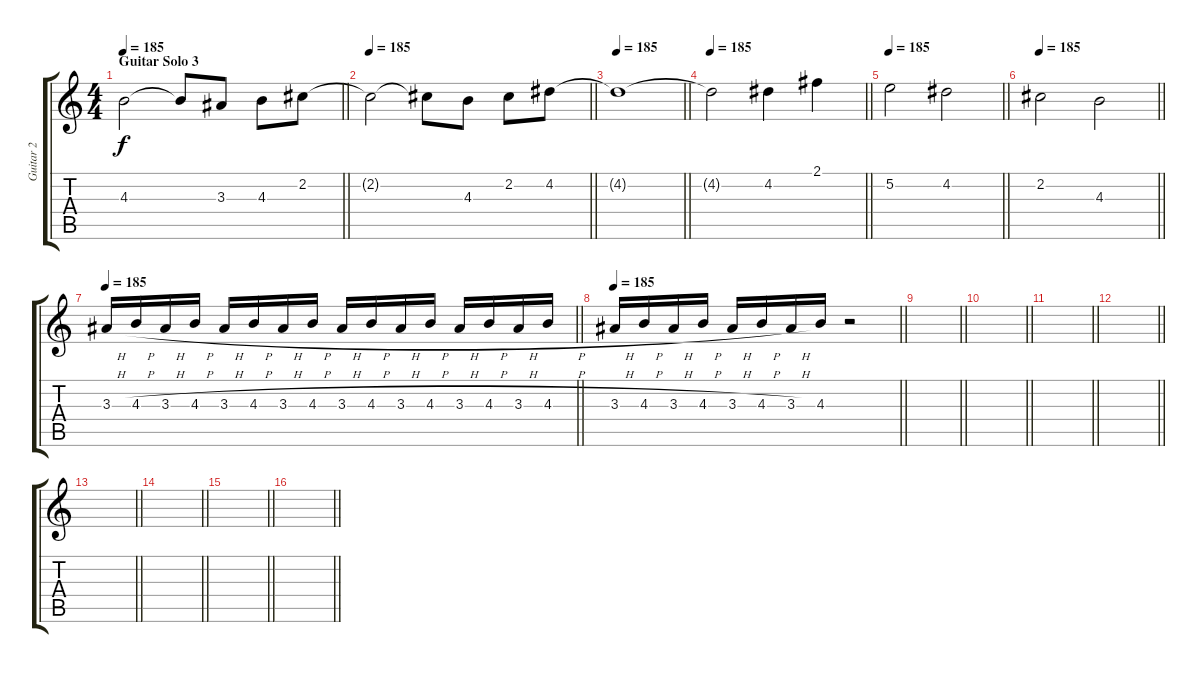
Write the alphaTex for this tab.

\track ("Guitar 2" "Guitar 2") {instrument distortionguitar}
\staff {score tabs}
\tuning (E4 B3 G3 D3 A2 E2) {hide}
\ts (4 4)
\section ("" "Guitar Solo 3")
\tempo 185
\clef g2
\barLineRight lightlight
\ks c
4.3.2{dy f} 4.3{t}.8 3.3.8 4.3.8 2.2.8 |
\tempo 185
\barLineRight lightlight
2.2{t}.2 2.2{t}.8 4.3.8 2.2.8 4.2.8 |
\tempo 185
\barLineRight lightlight
4.2{t}.1 |
\tempo 185
\barLineRight lightlight
4.2{t}.2 4.2.4 2.1.4 |
\tempo 185
\barLineRight lightlight
5.2.2 4.2.2 |
\tempo 185
\barLineRight lightlight
2.2.2 4.3.2 |
\tempo 185
\barLineRight lightlight
3.3{h}.16 4.3{h}.16 3.3{h}.16 4.3{h}.16 3.3{h}.16 4.3{h}.16 3.3{h}.16 4.3{h}.16 3.3{h}.16 4.3{h}.16 3.3{h}.16 4.3{h}.16 3.3{h}.16 4.3{h}.16 3.3{h}.16 4.3{h}.16 |
\tempo 185
\barLineRight lightlight
3.3{h}.16 4.3{h}.16 3.3{h}.16 4.3{h}.16 3.3{h}.16 4.3{h}.16 3.3{h}.16 4.3.16 r.2 |
\barLineRight lightlight
|
\barLineRight lightlight
|
\barLineRight lightlight
|
\barLineRight lightlight
|
\barLineRight lightlight
|
\barLineRight lightlight
|
\barLineRight lightlight
|
\barLineRight lightlight
